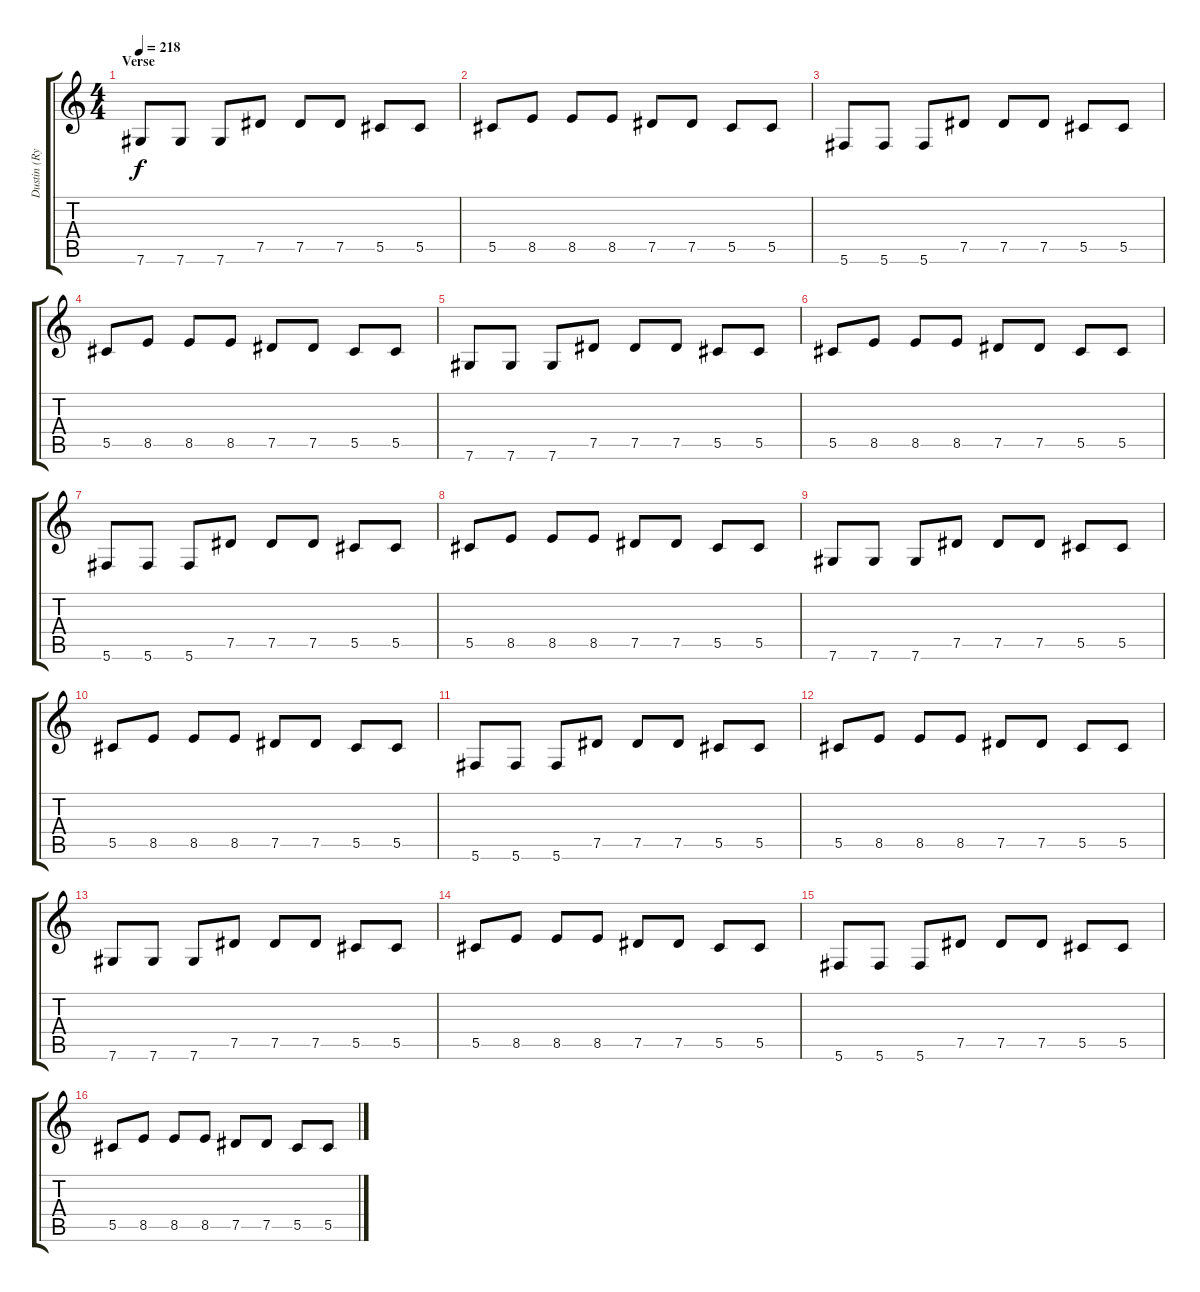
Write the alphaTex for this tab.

\track ("Dustin (Rythm)" "Dustin (Ry") {instrument overdrivenguitar}
\staff {score tabs}
\tuning (Eb4 Bb3 Gb3 Db3 Ab2 Db2) {hide}
\ts (4 4)
\section ("" "Verse")
\tempo 218
\clef g2
\ks c
7.6.8{dy f volume 10} 7.6.8 7.6.8 7.5.8 7.5.8 7.5.8 5.5.8 5.5.8 |
5.5.8 8.5.8 8.5.8 8.5.8 7.5.8 7.5.8 5.5.8 5.5.8 |
5.6.8 5.6.8 5.6.8 7.5.8 7.5.8 7.5.8 5.5.8 5.5.8 |
5.5.8 8.5.8 8.5.8 8.5.8 7.5.8 7.5.8 5.5.8 5.5.8 |
7.6.8 7.6.8 7.6.8 7.5.8 7.5.8 7.5.8 5.5.8 5.5.8 |
5.5.8 8.5.8 8.5.8 8.5.8 7.5.8 7.5.8 5.5.8 5.5.8 |
5.6.8 5.6.8 5.6.8 7.5.8 7.5.8 7.5.8 5.5.8 5.5.8 |
5.5.8 8.5.8 8.5.8 8.5.8 7.5.8 7.5.8 5.5.8 5.5.8 |
7.6.8 7.6.8 7.6.8 7.5.8 7.5.8 7.5.8 5.5.8 5.5.8 |
5.5.8 8.5.8 8.5.8 8.5.8 7.5.8 7.5.8 5.5.8 5.5.8 |
5.6.8 5.6.8 5.6.8 7.5.8 7.5.8 7.5.8 5.5.8 5.5.8 |
5.5.8 8.5.8 8.5.8 8.5.8 7.5.8 7.5.8 5.5.8 5.5.8 |
7.6.8 7.6.8 7.6.8 7.5.8 7.5.8 7.5.8 5.5.8 5.5.8 |
5.5.8 8.5.8 8.5.8 8.5.8 7.5.8 7.5.8 5.5.8 5.5.8 |
5.6.8 5.6.8 5.6.8 7.5.8 7.5.8 7.5.8 5.5.8 5.5.8 |
5.5.8 8.5.8 8.5.8 8.5.8 7.5.8 7.5.8 5.5.8 5.5.8
